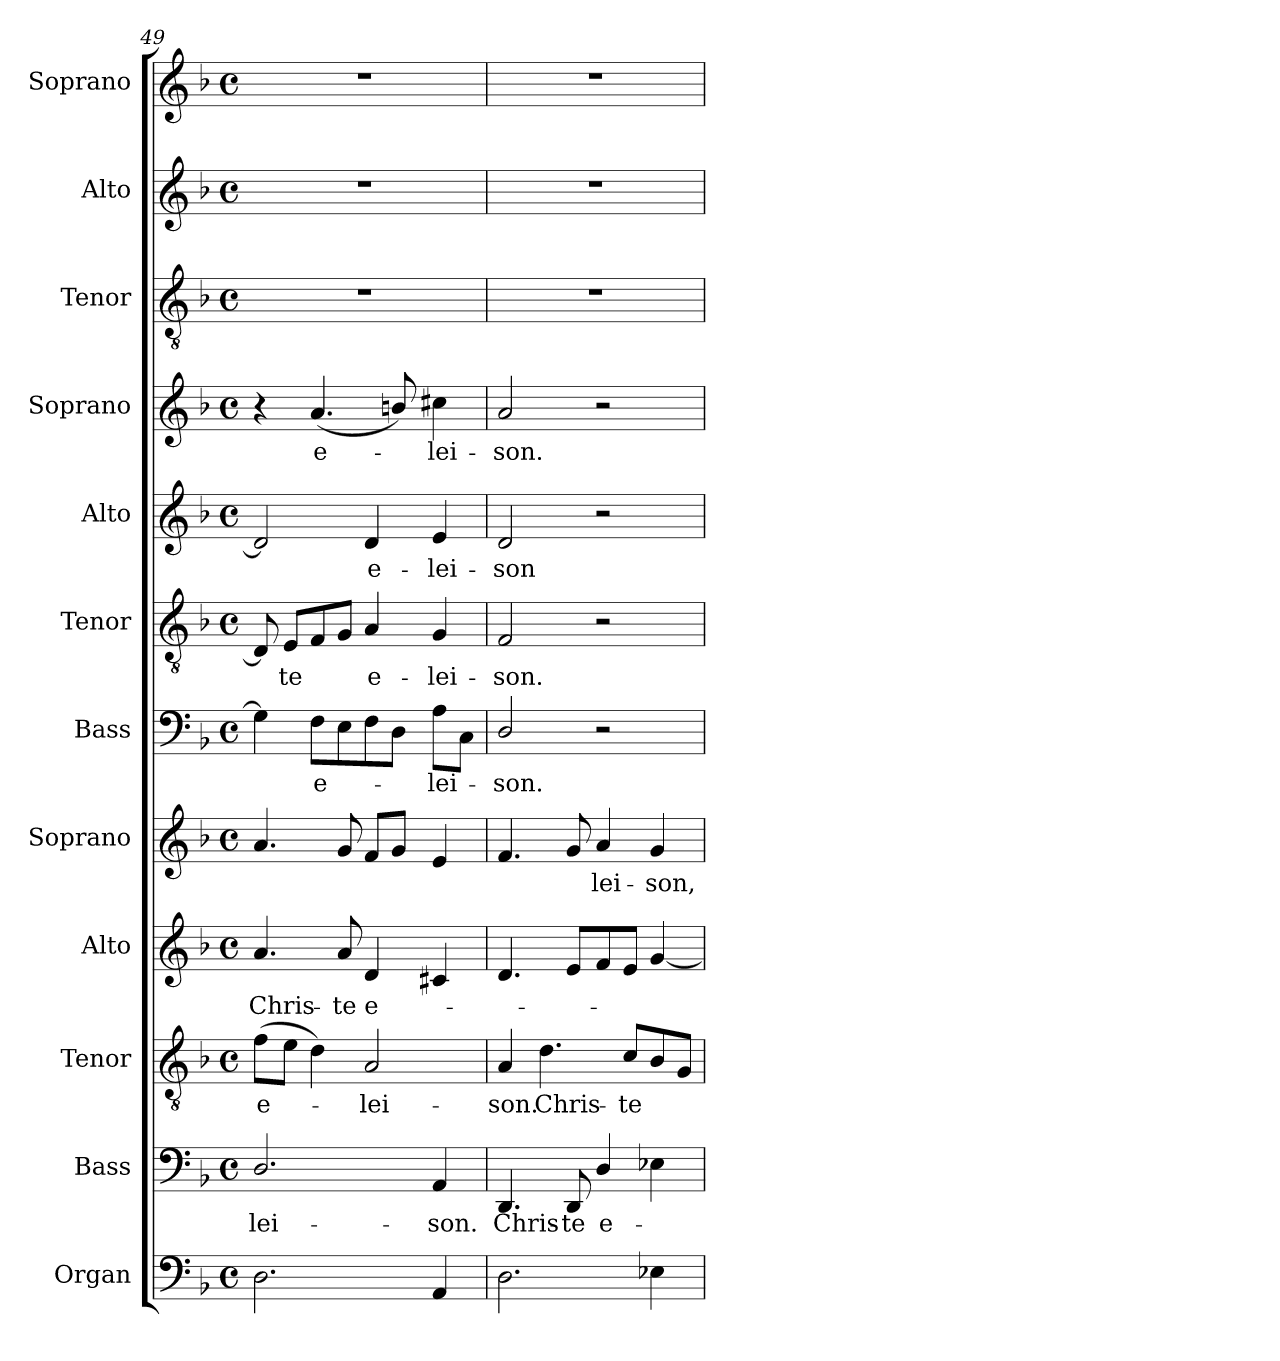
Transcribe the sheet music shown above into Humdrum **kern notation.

**kern	**kern	**text	**kern	**text	**kern	**text	**kern	**text	**kern	**text	**kern	**text	**kern	**text	**kern	**text	**kern	**kern	**kern
*part12	*part11	*part11	*part10	*part10	*part9	*part9	*part8	*part8	*part7	*part7	*part6	*part6	*part5	*part5	*part4	*part4	*part3	*part2	*part1
*staff12	*staff11	*staff11	*staff10	*staff10	*staff9	*staff9	*staff8	*staff8	*staff7	*staff7	*staff6	*staff6	*staff5	*staff5	*staff4	*staff4	*staff3	*staff2	*staff1
*I"Organ	*I"Bass	*	*I"Tenor	*	*I"Alto	*	*I"Soprano	*	*I"Bass	*	*I"Tenor	*	*I"Alto	*	*I"Soprano	*	*I"Tenor	*I"Alto	*I"Soprano
*I'Org.	*I'B.	*	*I'T.	*	*I'A.	*	*I'S.	*	*I'B.	*	*I'T.	*	*I'A.	*	*I'S.	*	*I'T.	*I'A.	*I'S.
*clefF4	*clefF4	*	*clefGv2	*	*clefG2	*	*clefG2	*	*clefF4	*	*clefGv2	*	*clefG2	*	*clefG2	*	*clefGv2	*clefG2	*clefG2
*	*	*	*ITrd7c12	*	*	*	*	*	*	*	*ITrd7c12	*	*	*	*	*	*ITrd7c12	*	*
*k[b-]	*k[b-]	*	*k[b-]	*	*k[b-]	*	*k[b-]	*	*k[b-]	*	*k[b-]	*	*k[b-]	*	*k[b-]	*	*k[b-]	*k[b-]	*k[b-]
*F:	*F:	*	*F:	*	*F:	*	*F:	*	*F:	*	*F:	*	*F:	*	*F:	*	*F:	*F:	*F:
*M4/4	*M4/4	*	*M4/4	*	*M4/4	*	*M4/4	*	*M4/4	*	*M4/4	*	*M4/4	*	*M4/4	*	*M4/4	*M4/4	*M4/4
*met(c)	*met(c)	*	*met(c)	*	*met(c)	*	*met(c)	*	*met(c)	*	*met(c)	*	*met(c)	*	*met(c)	*	*met(c)	*met(c)	*met(c)
=49	=49	=49	=49	=49	=49	=49	=49	=49	=49	=49	=49	=49	=49	=49	=49	=49	=49	=49	=49
!	!	!LO:LY:b:color=#000000	!	!	!	!	!	!	!	!	!	!	!	!	!	!	!	!	!
!	!	!	!	!LO:LY:b:color=#000000	!	!	!	!	!	!	!	!	!	!	!	!	!	!	!
!	!	!	!	!	!	!LO:LY:b:color=#000000	!	!	!	!	!	!	!	!	!	!	!	!	!
2.Di\	2.Di/	-lei-	(8Fi\L	e-	4.ai/	Chris-	4.ai/	.	4Gi\]	.	8DDi/]	.	2di/]	.	4r	.	1r	1r	1r
!	!	!	!	!	!	!	!	!	!	!	!	!LO:LY:b:color=#000000	!	!	!	!	!	!	!
.	.	.	8Ei\J	.	.	.	.	.	.	.	8EEi/L	-te	.	.	.	.	.	.	.
!	!	!	!	!	!	!	!	!	!	!LO:LY:b:color=#000000	!	!	!	!	!	!	!	!	!
!	!	!	!	!	!	!	!	!	!	!	!	!	!	!	!	!LO:LY:b:color=#000000	!	!	!
.	.	.	4Di\)	.	.	.	.	.	8Fi\L	e-	8FFi/	.	.	.	(4.ai/	e-	.	.	.
!	!	!	!	!	!	!LO:LY:b:color=#000000	!	!	!	!	!	!	!	!	!	!	!	!	!
.	.	.	.	.	8ai/	-te	8gi/	.	8Ei\	.	8GGi/J	.	.	.	.	.	.	.	.
!	!	!	!	!LO:LY:b:color=#000000	!	!	!	!	!	!	!	!	!	!	!	!	!	!	!
!	!	!	!	!	!	!LO:LY:b:color=#000000	!	!	!	!	!	!	!	!	!	!	!	!	!
!	!	!	!	!	!	!	!	!	!	!	!	!LO:LY:b:color=#000000	!	!	!	!	!	!	!
!	!	!	!	!	!	!	!	!	!	!	!	!	!	!LO:LY:b:color=#000000	!	!	!	!	!
.	.	.	2AAi/	-lei-	4di/	e-	8fi/L	.	8Fi\	.	4AAi/	e-	4di/	e-	.	.	.	.	.
.	.	.	.	.	.	.	8gi/J	.	8Di\J	.	.	.	.	.	8bni/)	.	.	.	.
!	!	!LO:LY:b:color=#000000	!	!	!	!	!	!	!	!	!	!	!	!	!	!	!	!	!
!	!	!	!	!	!	!	!	!	!	!LO:LY:b:color=#000000	!	!	!	!	!	!	!	!	!
!	!	!	!	!	!	!	!	!	!	!	!	!LO:LY:b:color=#000000	!	!	!	!	!	!	!
!	!	!	!	!	!	!	!	!	!	!	!	!	!	!LO:LY:b:color=#000000	!	!	!	!	!
!	!	!	!	!	!	!	!	!	!	!	!	!	!	!	!	!LO:LY:b:color=#000000	!	!	!
4AAi/	4AAi/	-son.	.	.	4c#Xi/	.	4ei/	.	8Ai\L	-lei-	4GGi/	-lei-	4ei/	-lei-	4cc#Xi\	-lei-	.	.	.
.	.	.	.	.	.	.	.	.	8Ci\J	.	.	.	.	.	.	.	.	.	.
=50	=50	=50	=50	=50	=50	=50	=50	=50	=50	=50	=50	=50	=50	=50	=50	=50	=50	=50	=50
!	!	!LO:LY:b:color=#000000	!	!	!	!	!	!	!	!	!	!	!	!	!	!	!	!	!
!	!	!	!	!LO:LY:b:color=#000000	!	!	!	!	!	!	!	!	!	!	!	!	!	!	!
!	!	!	!	!	!	!	!	!	!	!LO:LY:b:color=#000000	!	!	!	!	!	!	!	!	!
!	!	!	!	!	!	!	!	!	!	!	!	!LO:LY:b:color=#000000	!	!	!	!	!	!	!
!	!	!	!	!	!	!	!	!	!	!	!	!	!	!LO:LY:b:color=#000000	!	!	!	!	!
!	!	!	!	!	!	!	!	!	!	!	!	!	!	!	!	!LO:LY:b:color=#000000	!	!	!
2.Di\	4.DDi/	Chris-	4AAi/	-son.	4.di/	.	4.fi/	.	2Di/	-son.	2FFi/	-son.	2di/	-son	2ai/	-son.	1r	1r	1r
!	!	!	!	!LO:LY:b:color=#000000	!	!	!	!	!	!	!	!	!	!	!	!	!	!	!
.	.	.	4.Di\	Chris-	.	.	.	.	.	.	.	.	.	.	.	.	.	.	.
!	!	!LO:LY:b:color=#000000	!	!	!	!	!	!	!	!	!	!	!	!	!	!	!	!	!
.	8DDi/	-te	.	.	8ei/L	.	8gi/	.	.	.	.	.	.	.	.	.	.	.	.
!	!	!LO:LY:b:color=#000000	!	!	!	!	!	!	!	!	!	!	!	!	!	!	!	!	!
!	!	!	!	!	!	!	!	!LO:LY:b:color=#000000	!	!	!	!	!	!	!	!	!	!	!
.	4Di/	e-	.	.	8fi/	.	4ai/	-lei-	2r	.	2r	.	2r	.	2r	.	.	.	.
!	!	!	!	!LO:LY:b:color=#000000	!	!	!	!	!	!	!	!	!	!	!	!	!	!	!
.	.	.	8Ci/L	-te	8ei/J	.	.	.	.	.	.	.	.	.	.	.	.	.	.
!	!	!	!	!	!	!	!	!LO:LY:b:color=#000000	!	!	!	!	!	!	!	!	!	!	!
4E-Xi\	4E-Xi\	.	8BB-i/	.	[<4gi/	.	4gi/	-son,	.	.	.	.	.	.	.	.	.	.	.
.	.	.	8GGi/J	.	.	.	.	.	.	.	.	.	.	.	.	.	.	.	.
=	=	=	=	=	=	=	=	=	=	=	=	=	=	=	=	=	=	=	=
*-	*-	*-	*-	*-	*-	*-	*-	*-	*-	*-	*-	*-	*-	*-	*-	*-	*-	*-	*-
